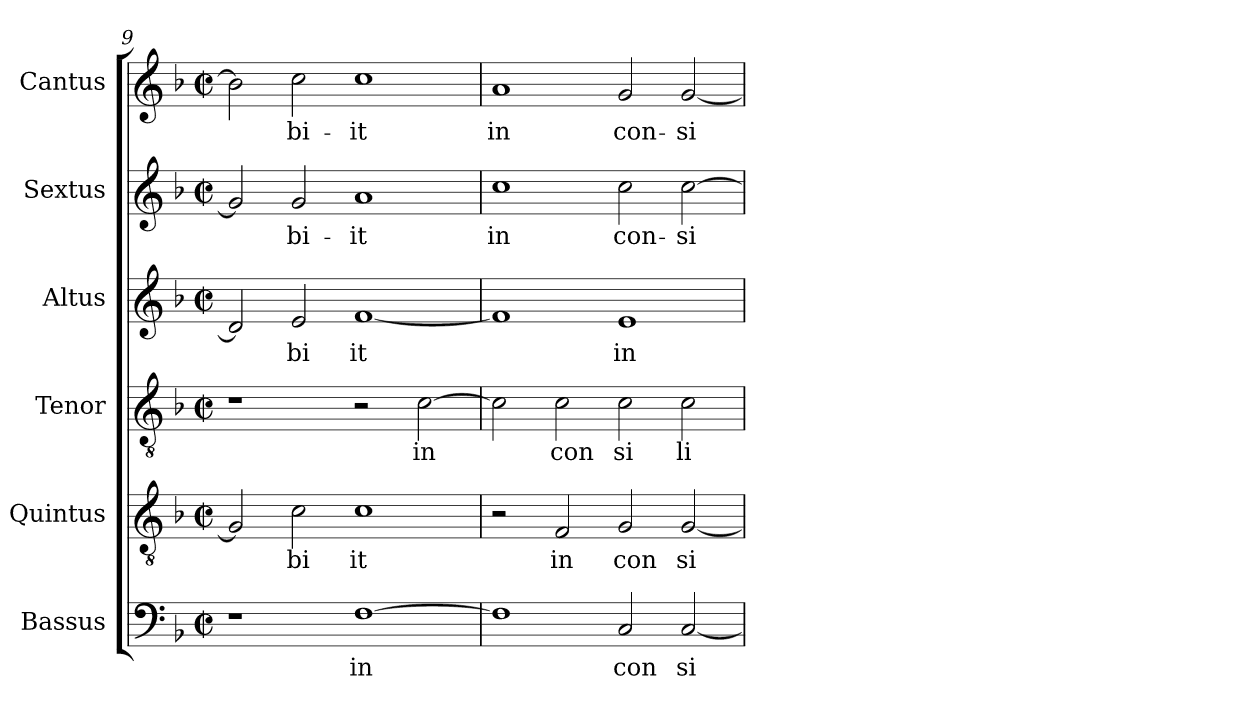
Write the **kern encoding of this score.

**kern	**text	**kern	**text	**kern	**text	**kern	**text	**kern	**text	**kern	**text
*part6	*part6	*part5	*part5	*part4	*part4	*part3	*part3	*part2	*part2	*part1	*part1
*staff6	*staff6	*staff5	*staff5	*staff4	*staff4	*staff3	*staff3	*staff2	*staff2	*staff1	*staff1
*I"Bassus	*	*I"Quintus	*	*I"Tenor	*	*I"Altus	*	*I"Sextus	*	*I"Cantus	*
*I'B	*	*I'Q	*	*I'T	*	*I'A	*	*I'S	*	*I'C	*
*clefF4	*	*clefGv2	*	*clefGv2	*	*clefG2	*	*clefG2	*	*clefG2	*
*k[b-]	*	*k[b-]	*	*k[b-]	*	*k[b-]	*	*k[b-]	*	*k[b-]	*
*F:	*	*F:	*	*F:	*	*F:	*	*F:	*	*F:	*
*M2/2	*	*M2/2	*	*M2/2	*	*M2/2	*	*M2/2	*	*M2/2	*
*met(c|)	*	*met(c|)	*	*met(c|)	*	*met(c|)	*	*met(c|)	*	*met(c|)	*
=9	=9	=9	=9	=9	=9	=9	=9	=9	=9	=9	=9
!	!	!	!LO:LY:b:cj	!	!	!	!LO:LY:b:cj	!	!LO:LY:b:cj	!	!LO:LY:b:cj
1r	.	2G/]	.	1r	.	2d/]	.	2g/]	--	2bn\]	--
!	!	!	!LO:LY:b:cj	!	!	!	!LO:LY:b:cj	!	!LO:LY:b:cj	!	!LO:LY:b:cj
.	.	2c\	bi	.	.	2e/	bi	2g/	-bi-	2cc\	-bi-
!	!LO:LY:b:cj	!	!LO:LY:b:cj	!	!	!	!LO:LY:b:cj	!	!LO:LY:b:cj	!	!LO:LY:b:cj
[>1F	in	1c	it	2r	.	[<1f	it	1a	-it	1cc	-it
!	!	!	!	!	!LO:LY:b:cj	!	!	!	!	!	!
.	.	.	.	[>2c\	in	.	.	.	.	.	.
=10	=10	=10	=10	=10	=10	=10	=10	=10	=10	=10	=10
!	!LO:LY:b:cj	!	!	!	!LO:LY:b:cj	!	!LO:LY:b:cj	!	!LO:LY:b:cj	!	!LO:LY:b:cj
1F]	.	2r	.	2c\]	.	1f]	.	1cc	in	1a	in
!	!	!	!LO:LY:b:cj	!	!LO:LY:b:cj	!	!	!	!	!	!
.	.	2F/	in	2c\	con	.	.	.	.	.	.
!	!LO:LY:b:cj	!	!LO:LY:b:cj	!	!LO:LY:b:cj	!	!LO:LY:b:cj	!	!LO:LY:b:cj	!	!LO:LY:b:cj
2C/	con	2G/	con	2c\	si	1e	in	2cc\	con-	2g/	con-
!	!LO:LY:b:cj	!	!LO:LY:b:cj	!	!LO:LY:b:cj	!	!	!	!LO:LY:b:cj	!	!LO:LY:b:cj
[<2C/	si	[<2G/	si	2c\	li	.	.	[>2cc\	-si-	[<2g/	-si-
=	=	=	=	=	=	=	=	=	=	=	=
*-	*-	*-	*-	*-	*-	*-	*-	*-	*-	*-	*-
